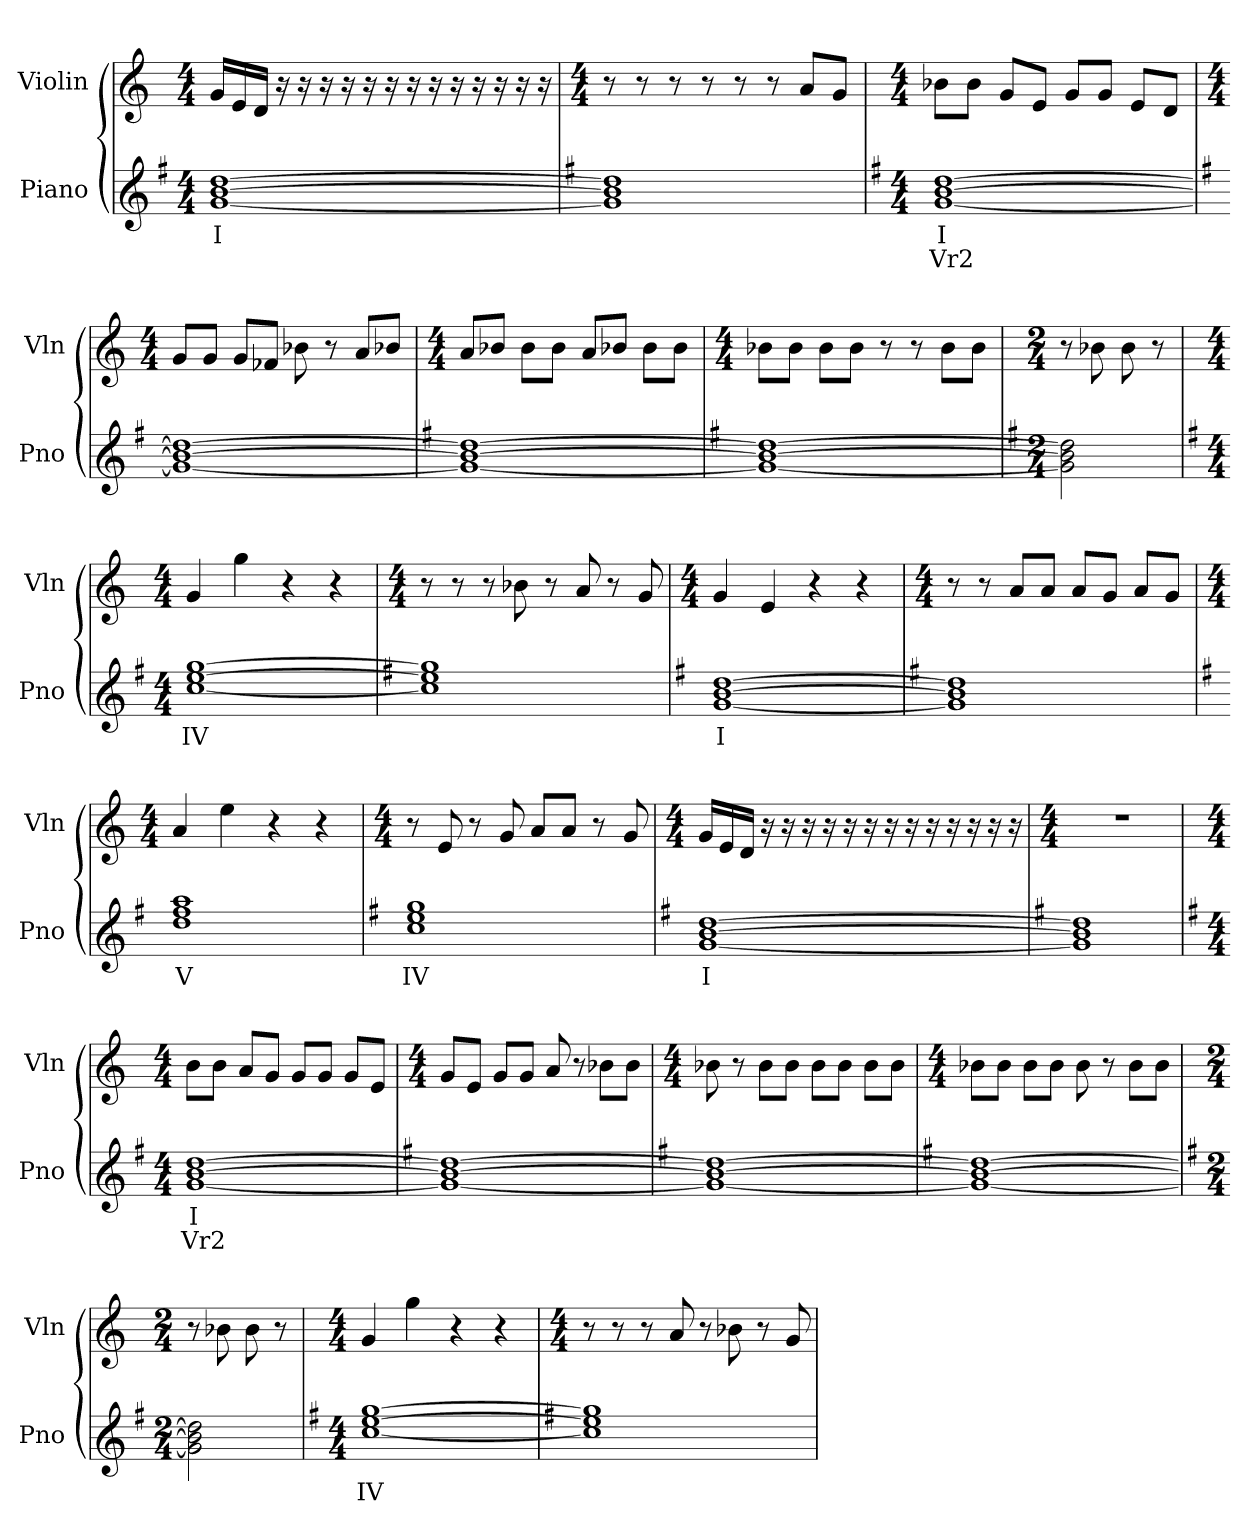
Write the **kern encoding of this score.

**kern	**text	**text	**kern
*part2	*part2	*part2	*part1
*staff2	*staff2	*staff2	*staff1
*I"Piano	*	*	*I"Violin
*I'Pno	*	*	*I'Vln
*k[f#]	*	*	*
*G:	*	*	*
*M4/4	*	*	*M4/4
=	=	=	=
[1g [1b [1dd	I	.	16gLL
.	.	.	16e
.	.	.	16dJJ
.	.	.	16r
.	.	.	16r
.	.	.	16r
.	.	.	16r
.	.	.	16r
.	.	.	16r
.	.	.	16r
.	.	.	16r
.	.	.	16r
.	.	.	16r
.	.	.	16r
.	.	.	16r
.	.	.	16r
=	=	=	=
*k[f#]	*	*	*
*G:	*	*	*
*	*	*	*M4/4
1g] 1b] 1dd]	.	.	8r
.	.	.	8r
.	.	.	8r
.	.	.	8r
.	.	.	8r
.	.	.	8r
.	.	.	8aL
.	.	.	8gJ
=	=	=	=
*k[f#]	*	*	*
*G:	*	*	*
*M4/4	*	*	*M4/4
[1g [1b [1dd	I	Vr2	8b-XL
.	.	.	8b-J
.	.	.	8gL
.	.	.	8eJ
.	.	.	8gL
.	.	.	8gJ
.	.	.	8eL
.	.	.	8dJ
=	=	=	=
*k[f#]	*	*	*
*G:	*	*	*
*	*	*	*M4/4
1g_ 1b_ 1dd_	.	.	8gL
.	.	.	8gJ
.	.	.	8gL
.	.	.	8f-XJ
.	.	.	8b-X
.	.	.	8r
.	.	.	8aL
.	.	.	8b-XJ
=	=	=	=
*k[f#]	*	*	*
*G:	*	*	*
*	*	*	*M4/4
1g_ 1b_ 1dd_	.	.	8aL
.	.	.	8b-XJ
.	.	.	8b-L
.	.	.	8b-J
.	.	.	8aL
.	.	.	8b-XJ
.	.	.	8b-L
.	.	.	8b-J
=	=	=	=
*k[f#]	*	*	*
*G:	*	*	*
*	*	*	*M4/4
1g_ 1b_ 1dd_	.	.	8b-XL
.	.	.	8b-J
.	.	.	8b-L
.	.	.	8b-J
.	.	.	8r
.	.	.	8r
.	.	.	8b-L
.	.	.	8b-J
=	=	=	=
*k[f#]	*	*	*
*G:	*	*	*
*M2/4	*	*	*M2/4
2g] 2b] 2dd]	.	.	8r
.	.	.	8b-X
.	.	.	8b-
.	.	.	8r
=	=	=	=
*k[f#]	*	*	*
*G:	*	*	*
*M4/4	*	*	*M4/4
[1cc [1ee [1gg	IV	.	4g
.	.	.	4gg
.	.	.	4r
.	.	.	4r
=	=	=	=
*k[f#]	*	*	*
*G:	*	*	*
*	*	*	*M4/4
1cc] 1ee] 1gg]	.	.	8r
.	.	.	8r
.	.	.	8r
.	.	.	8b-X
.	.	.	8r
.	.	.	8a
.	.	.	8r
.	.	.	8g
=	=	=	=
*k[f#]	*	*	*
*G:	*	*	*
*	*	*	*M4/4
[1g [1b [1dd	I	.	4g
.	.	.	4e
.	.	.	4r
.	.	.	4r
=	=	=	=
*k[f#]	*	*	*
*G:	*	*	*
*	*	*	*M4/4
1g] 1b] 1dd]	.	.	8r
.	.	.	8r
.	.	.	8aL
.	.	.	8aJ
.	.	.	8aL
.	.	.	8gJ
.	.	.	8aL
.	.	.	8gJ
=	=	=	=
*k[f#]	*	*	*
*G:	*	*	*
*	*	*	*M4/4
1dd 1ff# 1aa	V	.	4a
.	.	.	4ee
.	.	.	4r
.	.	.	4r
=	=	=	=
*k[f#]	*	*	*
*G:	*	*	*
*	*	*	*M4/4
1cc 1ee 1gg	IV	.	8r
.	.	.	8e
.	.	.	8r
.	.	.	8g
.	.	.	8aL
.	.	.	8aJ
.	.	.	8r
.	.	.	8g
=	=	=	=
*k[f#]	*	*	*
*G:	*	*	*
*	*	*	*M4/4
[1g [1b [1dd	I	.	16gLL
.	.	.	16e
.	.	.	16dJJ
.	.	.	16r
.	.	.	16r
.	.	.	16r
.	.	.	16r
.	.	.	16r
.	.	.	16r
.	.	.	16r
.	.	.	16r
.	.	.	16r
.	.	.	16r
.	.	.	16r
.	.	.	16r
.	.	.	16r
=	=	=	=
*k[f#]	*	*	*
*G:	*	*	*
*	*	*	*M4/4
1g] 1b] 1dd]	.	.	1r
=	=	=	=
*k[f#]	*	*	*
*G:	*	*	*
*M4/4	*	*	*M4/4
[1g [1b [1dd	I	Vr2	8bL
.	.	.	8bJ
.	.	.	8aL
.	.	.	8gJ
.	.	.	8gL
.	.	.	8gJ
.	.	.	8gL
.	.	.	8eJ
=	=	=	=
*k[f#]	*	*	*
*G:	*	*	*
*	*	*	*M4/4
1g_ 1b_ 1dd_	.	.	8gL
.	.	.	8eJ
.	.	.	8gL
.	.	.	8gJ
.	.	.	8a
.	.	.	8r
.	.	.	8b-XL
.	.	.	8b-J
=	=	=	=
*k[f#]	*	*	*
*G:	*	*	*
*	*	*	*M4/4
1g_ 1b_ 1dd_	.	.	8b-X
.	.	.	8r
.	.	.	8b-L
.	.	.	8b-J
.	.	.	8b-L
.	.	.	8b-J
.	.	.	8b-L
.	.	.	8b-J
=	=	=	=
*k[f#]	*	*	*
*G:	*	*	*
*	*	*	*M4/4
1g_ 1b_ 1dd_	.	.	8b-XL
.	.	.	8b-J
.	.	.	8b-L
.	.	.	8b-J
.	.	.	8b-
.	.	.	8r
.	.	.	8b-L
.	.	.	8b-J
=	=	=	=
*k[f#]	*	*	*
*G:	*	*	*
*M2/4	*	*	*M2/4
2g] 2b] 2dd]	.	.	8r
.	.	.	8b-X
.	.	.	8b-
.	.	.	8r
=	=	=	=
*k[f#]	*	*	*
*G:	*	*	*
*M4/4	*	*	*M4/4
[1cc [1ee [1gg	IV	.	4g
.	.	.	4gg
.	.	.	4r
.	.	.	4r
=	=	=	=
*k[f#]	*	*	*
*G:	*	*	*
*	*	*	*M4/4
1cc] 1ee] 1gg]	.	.	8r
.	.	.	8r
.	.	.	8r
.	.	.	8a
.	.	.	8r
.	.	.	8b-X
.	.	.	8r
.	.	.	8g
=	=	=	=
*-	*-	*-	*-
